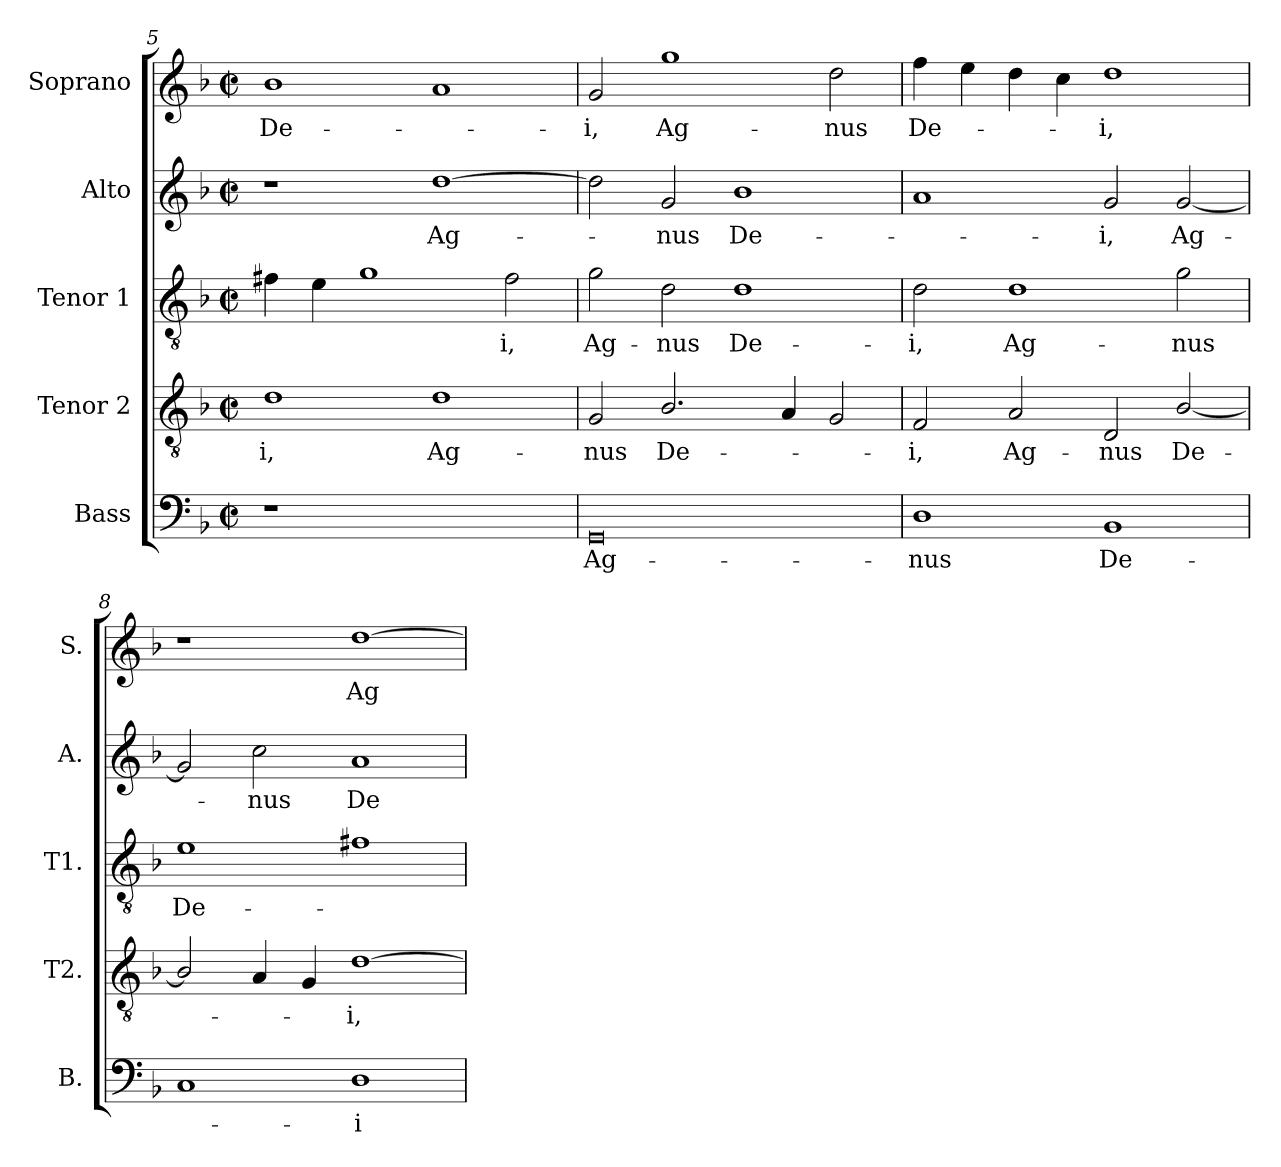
**kern	**text	**kern	**text	**kern	**text	**kern	**text	**kern	**text
*part5	*part5	*part4	*part4	*part3	*part3	*part2	*part2	*part1	*part1
*staff5	*staff5	*staff4	*staff4	*staff3	*staff3	*staff2	*staff2	*staff1	*staff1
*I"Bass	*	*I"Tenor 2	*	*I"Tenor 1	*	*I"Alto	*	*I"Soprano	*
*I'B.	*	*I'T2.	*	*I'T1.	*	*I'A.	*	*I'S.	*
*clefF4	*	*clefGv2	*	*clefGv2	*	*clefG2	*	*clefG2	*
*	*	*ITrd7c12	*	*ITrd7c12	*	*	*	*	*
*k[b-]	*	*k[b-]	*	*k[b-]	*	*k[b-]	*	*k[b-]	*
*F:	*	*F:	*	*F:	*	*F:	*	*F:	*
*M2/2	*	*M2/2	*	*M2/2	*	*M2/2	*	*M2/2	*
*met(c|)	*	*met(c|)	*	*met(c|)	*	*met(c|)	*	*met(c|)	*
=5	=5	=5	=5	=5	=5	=5	=5	=5	=5
!LO:N:vis=1	!	!	!	!	!	!	!	!	!
!	!	!	!LO:LY:b:color=#000000	!	!	!	!	!	!
!	!	!	!	!	!	!	!	!	!LO:LY:b:color=#000000
1r	.	1Di	-i,	4F#Xi\	.	1r	.	1b-i	De-
.	.	.	.	4Ei\	.	.	.	.	.
.	.	.	.	1Gi	.	.	.	.	.
!	!	!	!LO:LY:b:color=#000000	!	!	!	!	!	!
!	!	!	!	!	!	!	!LO:LY:b:color=#000000	!	!
1ryy	.	1Di	Ag-	.	.	[>1ddi	Ag-	1ai	.
!	!	!	!	!	!LO:LY:b:color=#000000	!	!	!	!
.	.	.	.	2F#i\	-i,	.	.	.	.
=6	=6	=6	=6	=6	=6	=6	=6	=6	=6
!	!LO:LY:b:color=#000000	!	!	!	!	!	!	!	!
!	!	!	!LO:LY:b:color=#000000	!	!	!	!	!	!
!	!	!	!	!	!LO:LY:b:color=#000000	!	!	!	!
!	!	!	!	!	!	!	!	!	!LO:LY:b:color=#000000
0GGi	Ag-	2GGi/	-nus	2Gi\	Ag-	2ddi\]	.	2gi/	-i,
!	!	!	!LO:LY:b:color=#000000	!	!	!	!	!	!
!	!	!	!	!	!LO:LY:b:color=#000000	!	!	!	!
!	!	!	!	!	!	!	!LO:LY:b:color=#000000	!	!
!	!	!	!	!	!	!	!	!	!LO:LY:b:color=#000000
.	.	2.BB-i/	De-	2Di\	-nus	2gi/	-nus	1ggi	Ag-
!	!	!	!	!	!LO:LY:b:color=#000000	!	!	!	!
!	!	!	!	!	!	!	!LO:LY:b:color=#000000	!	!
.	.	.	.	1Di	De-	1b-i	De-	.	.
.	.	4AAi/	.	.	.	.	.	.	.
!	!	!	!	!	!	!	!	!	!LO:LY:b:color=#000000
.	.	2GGi/	.	.	.	.	.	2ddi\	-nus
!!LO:LB:g=z
=7	=7	=7	=7	=7	=7	=7	=7	=7	=7
!	!LO:LY:b:color=#000000	!	!	!	!	!	!	!	!
!	!	!	!LO:LY:b:color=#000000	!	!	!	!	!	!
!	!	!	!	!	!LO:LY:b:color=#000000	!	!	!	!
!	!	!	!	!	!	!	!	!	!LO:LY:b:color=#000000
1Di	-nus	2FFi/	-i,	2Di\	-i,	1ai	.	4ffi\	De-
.	.	.	.	.	.	.	.	4eei\	.
!	!	!	!LO:LY:b:color=#000000	!	!	!	!	!	!
!	!	!	!	!	!LO:LY:b:color=#000000	!	!	!	!
.	.	2AAi/	Ag-	1Di	Ag-	.	.	4ddi\	.
.	.	.	.	.	.	.	.	4cci\	.
!	!LO:LY:b:color=#000000	!	!	!	!	!	!	!	!
!	!	!	!LO:LY:b:color=#000000	!	!	!	!	!	!
!	!	!	!	!	!	!	!LO:LY:b:color=#000000	!	!
!	!	!	!	!	!	!	!	!	!LO:LY:b:color=#000000
1BB-i	De-	2DDi/	-nus	.	.	2gi/	-i,	1ddi	-i,
!	!	!	!LO:LY:b:color=#000000	!	!	!	!	!	!
!	!	!	!	!	!LO:LY:b:color=#000000	!	!	!	!
!	!	!	!	!	!	!	!LO:LY:b:color=#000000	!	!
.	.	[<2BB-i/	De-	2Gi\	-nus	[<2gi/	Ag-	.	.
=8	=8	=8	=8	=8	=8	=8	=8	=8	=8
!	!	!	!	!	!LO:LY:b:color=#000000	!	!	!	!
1Ci	.	2BB-i/]	.	1Ei	De-	2gi/]	.	1r	.
!	!	!	!	!	!	!	!LO:LY:b:color=#000000	!	!
.	.	4AAi/	.	.	.	2cci\	-nus	.	.
.	.	4GGi/	.	.	.	.	.	.	.
!	!LO:LY:b:color=#000000	!	!	!	!	!	!	!	!
!	!	!	!LO:LY:b:color=#000000	!	!	!	!	!	!
!	!	!	!	!	!	!	!LO:LY:b:color=#000000	!	!
!	!	!	!	!	!	!	!	!	!LO:LY:b:color=#000000
1Di	-i	[>1Di	-i,	1F#Xi	.	1ai	De-	[>1ddi	Ag-
=	=	=	=	=	=	=	=	=	=
*-	*-	*-	*-	*-	*-	*-	*-	*-	*-
